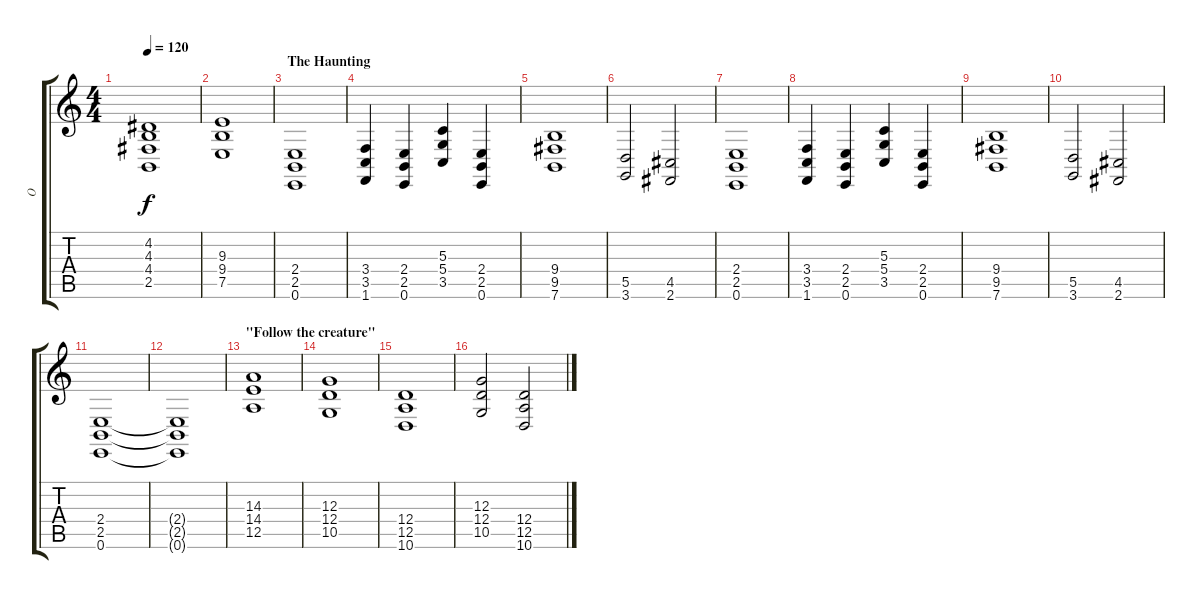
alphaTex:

\track ("O" "O") {instrument stringensemble1}
\staff {score tabs}
\tuning (E4 B3 G3 D3 A2 E2) {hide}
\ts (4 4)
\tempo 120
\clef g2
\ks c
(4.2 4.3 4.4 2.5).1{dy f} |
(9.3 9.4 7.5).1 |
\section ("" "The Haunting")
(2.4 2.5 0.6).1 |
(3.4 3.5 1.6).4 (2.4 2.5 0.6).4 (5.3 5.4 3.5).4 (2.4 2.5 0.6).4 |
(9.4 9.5 7.6).1 |
(5.5 3.6).2 (4.5 2.6).2 |
(2.4 2.5 0.6).1 |
(3.4 3.5 1.6).4 (2.4 2.5 0.6).4 (5.3 5.4 3.5).4 (2.4 2.5 0.6).4 |
(9.4 9.5 7.6).1 |
(5.5 3.6).2 (4.5 2.6).2 |
(2.4 2.5 0.6).1 |
(2.4{t} 2.5{t} 0.6{t}).1 |
\section ("" "\"Follow the creature\"")
(14.3 14.4 12.5).1 |
(12.3 12.4 10.5).1 |
(12.4 12.5 10.6).1 |
(12.3 12.4 10.5).2 (12.4 12.5 10.6).2
